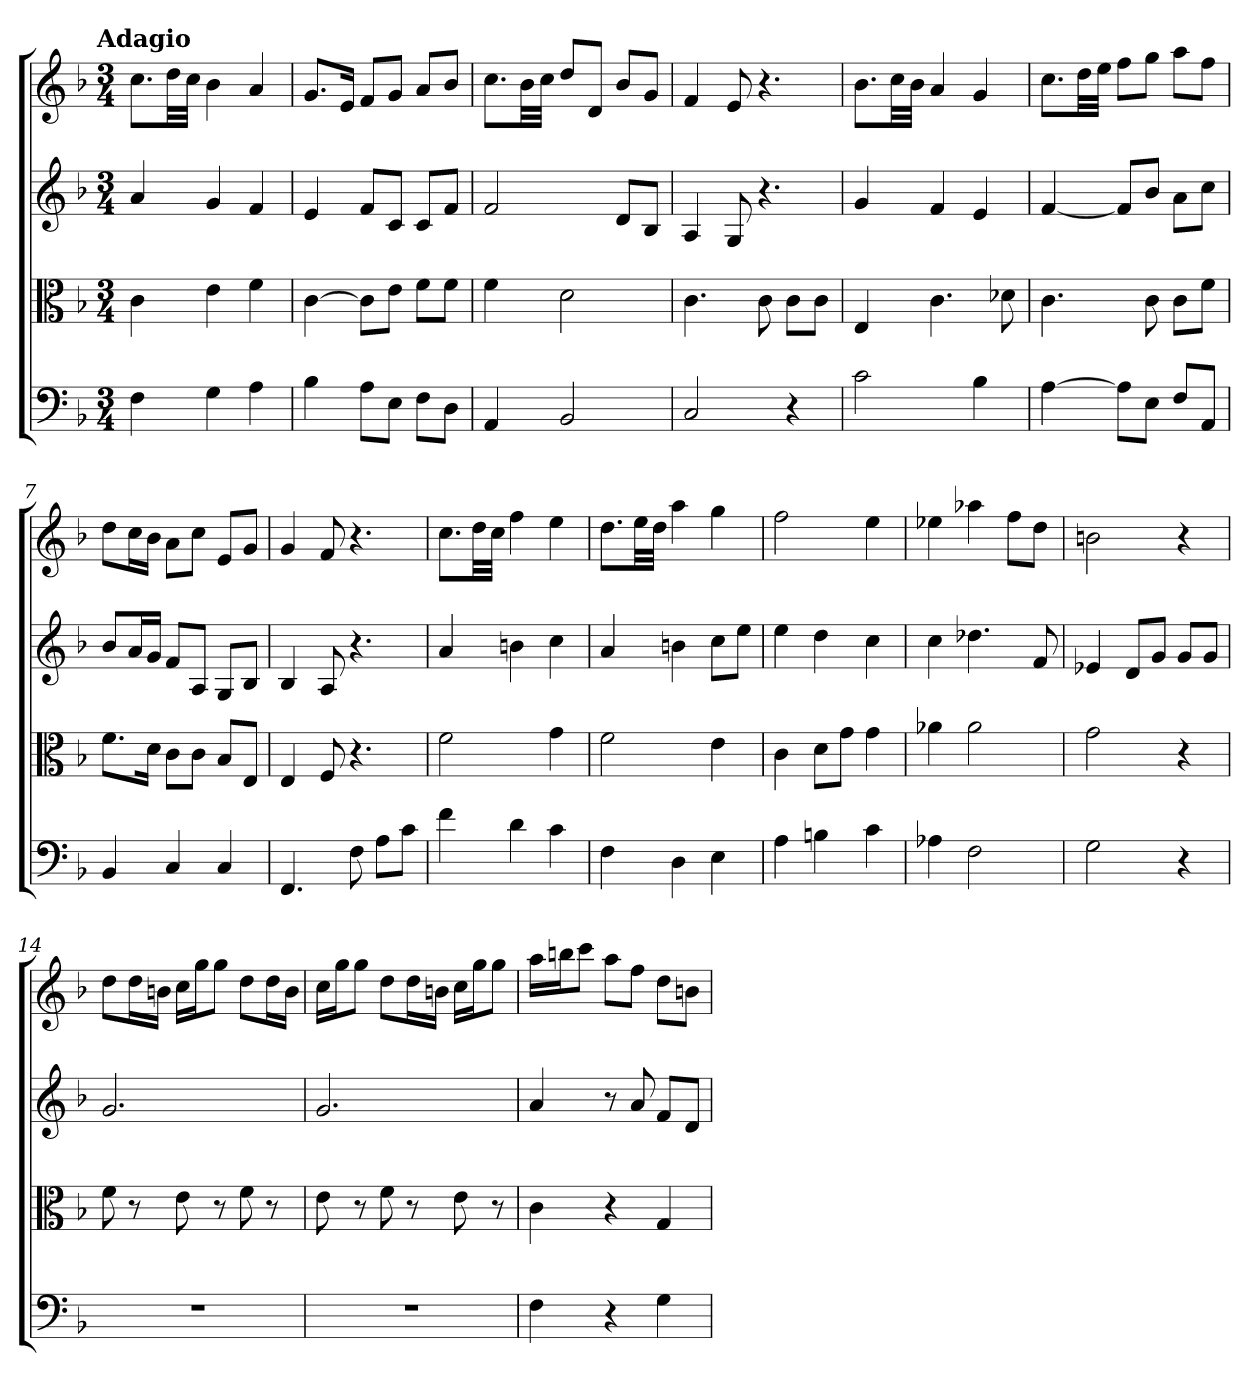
**kern	**kern	**kern	**kern
*part4	*part3	*part2	*part1
*staff4	*staff3	*staff2	*staff1
*clefF4	*clefC3	*	*
*k[b-]	*k[b-]	*k[b-]	*k[b-]
*F:	*F:	*F:	*F:
!!LO:TX:omd:t=Adagio
*M3/4	*M3/4	*M3/4	*M3/4
*MM56	*MM56	*MM56	*MM56
=	=	=	=
4F	4c	4a	8.ccL
.	.	.	32ddLL
.	.	.	32ccJJJ
4G	4e	4g	4b-
4A	4f	4f	4a
=2	=2	=2	=2
4B-	[4c	4e	8.gL
.	.	.	16eJk
8A\L	8c\L]	8fL	8fL
8E\J	8e\J	8cJ	8gJ
8F\L	8f\L	8cL	8aL
8D\J	8f\J	8fJ	8b-J
=3	=3	=3	=3
4AA	4f	2f	8.ccL
.	.	.	32b-LL
.	.	.	32ccJJJ
2BB-	2d	.	8ddL
.	.	.	8dJ
.	.	8dL	8b-L
.	.	8B-J	8gJ
=4	=4	=4	=4
2C	4.c	4A	4f
.	.	8G	8e
.	8c	4.r	4.r
4r	8c\L	.	.
.	8c\J	.	.
=5	=5	=5	=5
2c	4E	4g	8.b-L
.	.	.	32ccLL
.	.	.	32b-JJJ
.	4.c	4f	4a
4B-	.	4e	4g
.	8d-X	.	.
=6	=6	=6	=6
[4A	4.c	[4f	8.ccL
.	.	.	32ddLL
.	.	.	32eeJJJ
8A\L]	.	8fL]	8ffL
8E\J	8c	8b-J	8ggJ
8F/L	8c\L	8aL	8aaL
8AA/J	8f\J	8ccJ	8ffJ
=7	=7	=7	=7
4BB-	8.f\L	8b-L	8ddL
.	.	16aL	16ccL
.	16d\Jk	16gJJ	16b-JJ
4C	8c\L	8fL	8aL
.	8c\J	8AJ	8ccJ
4C	8B-/L	8GL	8eL
.	8E/J	8B-J	8gJ
=8	=8	=8	=8
4.FF	4E	4B-	4g
.	8F	8A	8f
8F	4.r	4.r	4.r
8A\L	.	.	.
8c\J	.	.	.
=9	=9	=9	=9
4f	2f	4a	8.ccL
.	.	.	32ddLL
.	.	.	32ccJJJ
4d	.	4bn	4ff
4c	4g	4cc	4ee
=10	=10	=10	=10
4F	2f	4a	8.ddL
.	.	.	32eeLL
.	.	.	32ddJJJ
4D	.	4bn	4aa
4E	4e	8ccL	4gg
.	.	8eeJ	.
=11	=11	=11	=11
4A	4c	4ee	2ff
4Bn	8d\L	4dd	.
.	8g\J	.	.
4c	4g	4cc	4ee
=12	=12	=12	=12
4A-X	4a-X	4cc	4ee-X
2F	2a-	4.dd-X	4aa-X
.	.	.	8ffL
.	.	8f	8ddJ
=13	=13	=13	=13
2G	2g	4e-X	2bn
.	.	8dL	.
.	.	8gJ	.
4r	4r	8gL	4r
.	.	8gJ	.
=14	=14	=14	=14
2.r	8f	2.g	8ddL
.	8r	.	16ddL
.	.	.	16bnJJ
.	8e	.	16ccLL
.	.	.	16ggJ
.	8r	.	8ggJ
.	8f	.	8ddL
.	8r	.	16ddL
.	.	.	16bJJ
=15	=15	=15	=15
2.r	8e	2.g	16ccLL
.	.	.	16ggJ
.	8r	.	8ggJ
.	8f	.	8ddL
.	8r	.	16ddL
.	.	.	16bnJJ
.	8e	.	16ccLL
.	.	.	16ggJ
.	8r	.	8ggJ
=16	=16	=16	=16
4F	4c	4a	16aaLL
.	.	.	16bbnJ
.	.	.	8cccJ
4r	4r	8r	8aaL
.	.	8a	8ffJ
4G	4G	8fL	8ddL
.	.	8dJ	8bnJ
=	=	=	=
*-	*-	*-	*-
